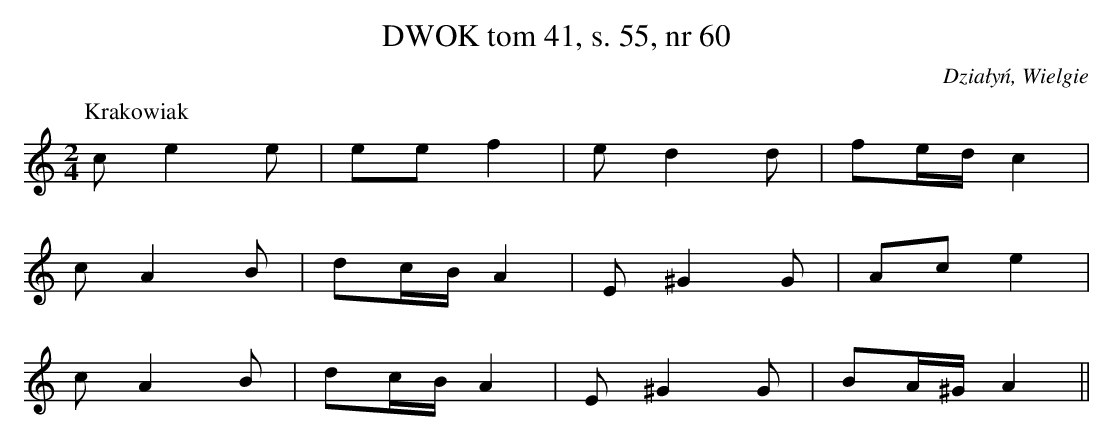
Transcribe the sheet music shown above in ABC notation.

X:1
T:DWOK tom 41, s. 55, nr 60
O:Działyń, Wielgie
L:1/16
M:2/4
K:C
P:Krakowiak
c2e4e2|e2e2 f4|e2d4d2|f2ed c4|
c2A4B2|d2cB A4|E2^G4G2|A2c2 e4|
c2A4B2|d2cB A4|E2^G4G2|B2A^G A4||
